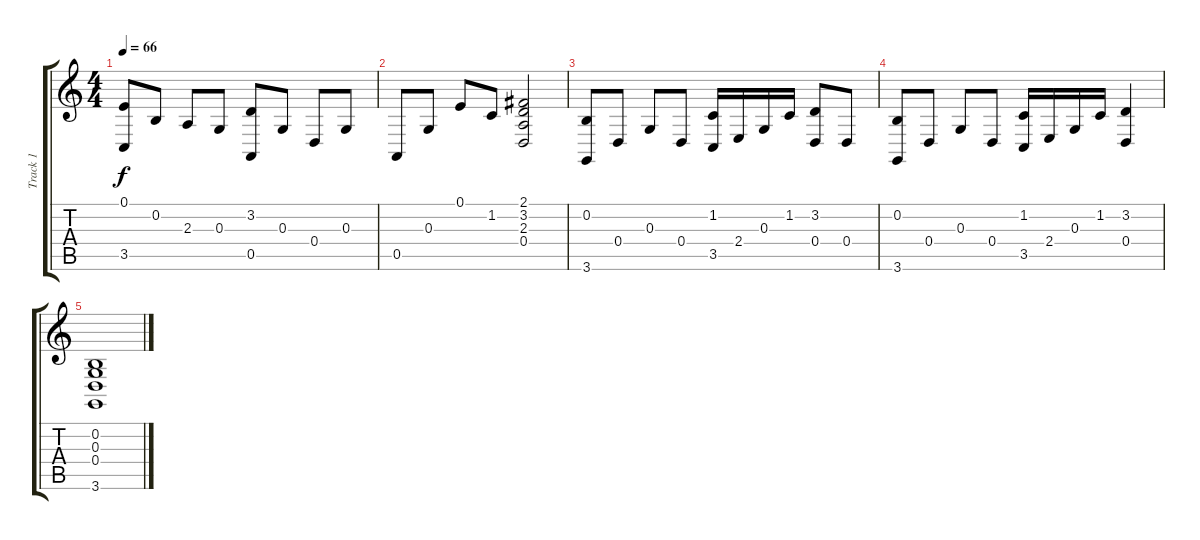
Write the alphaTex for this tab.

\track ("Track 1" "Track 1") {instrument acousticgrandpiano}
\staff {score tabs}
\tuning (E4 B3 G3 D3 A2 E2) {hide}
\ts (4 4)
\tempo 66
\clef g2
\ks c
(0.1 3.5).8{dy f} 0.2.8 2.3.8 0.3.8 (3.2 0.5).8 0.3.8 0.4.8 0.3.8 |
0.5.8 0.3.8 0.1.8 1.2.8 (2.1 3.2 2.3 0.4).2 |
(0.2 3.6).8 0.4.8 0.3.8 0.4.8 (1.2 3.5).16 2.4.16 0.3.16 1.2.16 (3.2 0.4).8 0.4.8 |
(0.2 3.6).8 0.4.8 0.3.8 0.4.8 (1.2 3.5).16 2.4.16 0.3.16 1.2.16 (3.2 0.4).4 |
(0.2 0.3 0.4 3.6).1
